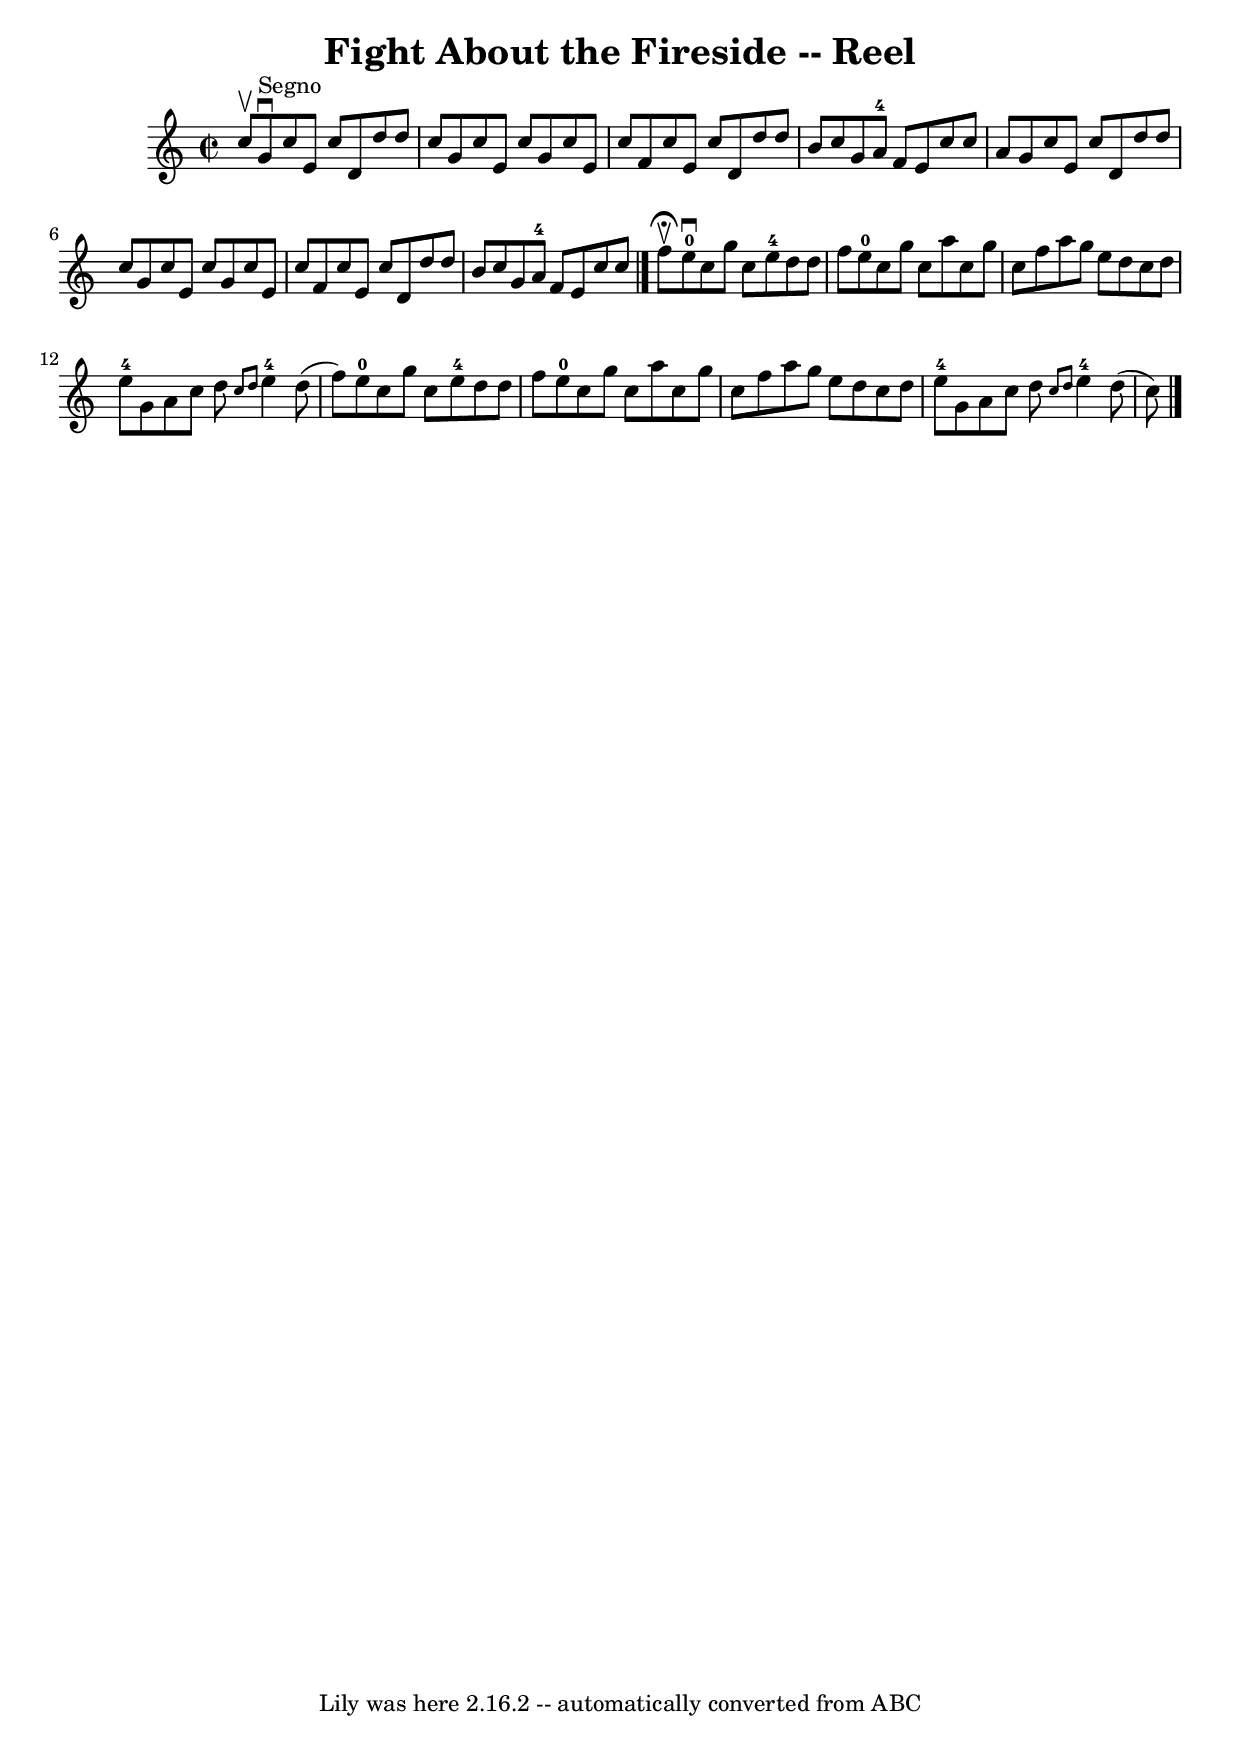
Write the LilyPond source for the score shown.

\version "2.16.2"
\include "Mammoth.ily"
\header {
	%% book = "Ryan's Mammoth Collection"
	crossRefNumber = "1"
	footnotes = "\\\\358"
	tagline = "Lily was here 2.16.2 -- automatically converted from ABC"
	title = "Fight About the Fireside -- Reel"
}
voicedefault =  {


\override Staff.TimeSignature #'style = #'C
 \time 2/2 
\key c \major c''8^\upbow   |
 g'8^"Segno"^\downbow   
c''8 e'8 c''8 d'8 d''8 d''8 c''8    |
 g'8 c''8    
e'8 c''8 g'8 c''8 e'8 c''8    |
 f'8 c''8 e'8    
c''8 d'8 d''8 d''8 b'8    |
 c''8 g'8 a'8-4 f'8  
 e'8 c''8 c''8 a'8    |
 g'8 c''8 e'8 c''8 d'8  
 d''8 d''8 c''8    |
 g'8 c''8 e'8 c''8 g'8 c''8  
 e'8 c''8    |
 f'8 c''8 e'8 c''8 d'8 d''8 d''8   
 b'8    |
 c''8 g'8 a'8-4 f'8 e'8 c''8 c''8    
\bar "|." f''8^\fermata^\upbow |
 e''8-0^\downbow c''8    
g''8 c''8 e''8-4 d''8 d''8 f''8    |
 e''8-0   
c''8 g''8 c''8 a''8 c''8 g''8 c''8    |
 f''8 a''8 
 g''8 e''8 d''8 c''8 d''8 e''8-4   |
 g'8    
a'8 c''8 d''8  \grace { c''8 d''8  } e''4-4 d''8 (f''8  
-)   |
 e''8-0 c''8 g''8 c''8 e''8-4 d''8    
d''8 f''8    |
 e''8-0 c''8 g''8 c''8 a''8 c''8   
 g''8 c''8    |
 f''8 a''8 g''8 e''8 d''8 c''8    
d''8 e''8-4   |
 g'8 a'8 c''8 d''8  \grace { c''8 
 d''8  } e''4-4 d''8 (c''8)       \bar "|."   
}

\score{
    <<

	\context Staff="default"
	{
	    \voicedefault 
	}

    >>
	\layout {
	}
	\midi {}
}
